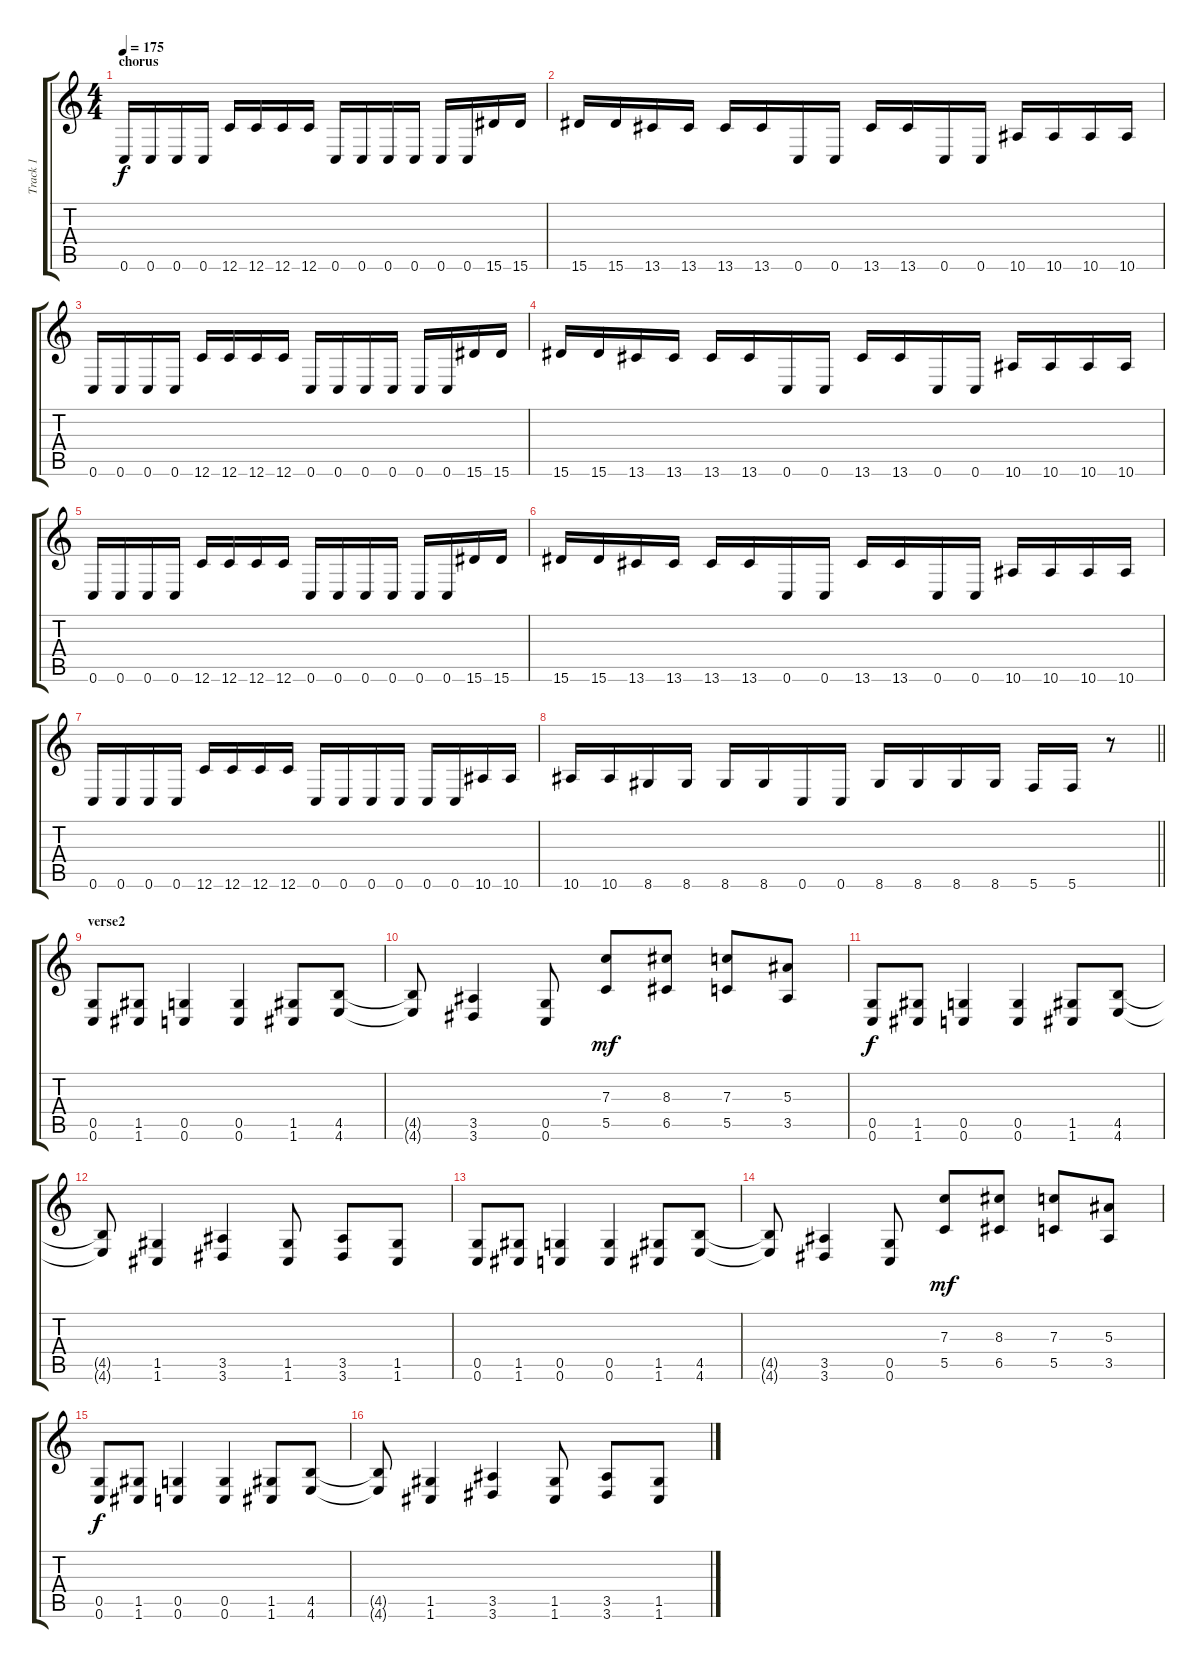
\track ("Track 1" "Track 1") {instrument distortionguitar}
\staff {score tabs}
\tuning (D4 A3 F3 C3 G2 C2) {hide}
\ts (4 4)
\section ("" "chorus")
\tempo 175
\clef g2
\ks c
0.6.16{dy f} 0.6.16 0.6.16 0.6.16 12.6.16 12.6.16 12.6.16 12.6.16 0.6.16 0.6.16 0.6.16 0.6.16 0.6.16 0.6.16 15.6.16 15.6.16 |
15.6.16 15.6.16 13.6.16 13.6.16 13.6.16 13.6.16 0.6.16 0.6.16 13.6.16 13.6.16 0.6.16 0.6.16 10.6.16 10.6.16 10.6.16 10.6.16 |
0.6.16 0.6.16 0.6.16 0.6.16 12.6.16 12.6.16 12.6.16 12.6.16 0.6.16 0.6.16 0.6.16 0.6.16 0.6.16 0.6.16 15.6.16 15.6.16 |
15.6.16 15.6.16 13.6.16 13.6.16 13.6.16 13.6.16 0.6.16 0.6.16 13.6.16 13.6.16 0.6.16 0.6.16 10.6.16 10.6.16 10.6.16 10.6.16 |
0.6.16 0.6.16 0.6.16 0.6.16 12.6.16 12.6.16 12.6.16 12.6.16 0.6.16 0.6.16 0.6.16 0.6.16 0.6.16 0.6.16 15.6.16 15.6.16 |
15.6.16 15.6.16 13.6.16 13.6.16 13.6.16 13.6.16 0.6.16 0.6.16 13.6.16 13.6.16 0.6.16 0.6.16 10.6.16 10.6.16 10.6.16 10.6.16 |
0.6.16 0.6.16 0.6.16 0.6.16 12.6.16 12.6.16 12.6.16 12.6.16 0.6.16 0.6.16 0.6.16 0.6.16 0.6.16 0.6.16 10.6.16 10.6.16 |
\barLineRight lightlight
10.6.16 10.6.16 8.6.16 8.6.16 8.6.16 8.6.16 0.6.16 0.6.16 8.6.16 8.6.16 8.6.16 8.6.16 5.6.16 5.6.16 r.8 |
\section ("" "verse2")
(0.5 0.6).8 (1.5 1.6).8 (0.5 0.6).4 (0.5 0.6).4 (1.5 1.6).8 (4.5 4.6).8 |
(4.5{t} 4.6{t}).8 (3.5 3.6).4 (0.5 0.6).8 (7.3 5.5).8{dy mf} (8.3 6.5).8 (7.3 5.5).8 (5.3 3.5).8 |
(0.5 0.6).8{dy f} (1.5 1.6).8 (0.5 0.6).4 (0.5 0.6).4 (1.5 1.6).8 (4.5 4.6).8 |
(4.5{t} 4.6{t}).8 (1.5 1.6).4 (3.5 3.6).4 (1.5 1.6).8 (3.5 3.6).8 (1.5 1.6).8 |
(0.5 0.6).8 (1.5 1.6).8 (0.5 0.6).4 (0.5 0.6).4 (1.5 1.6).8 (4.5 4.6).8 |
(4.5{t} 4.6{t}).8 (3.5 3.6).4 (0.5 0.6).8 (7.3 5.5).8{dy mf} (8.3 6.5).8 (7.3 5.5).8 (5.3 3.5).8 |
(0.5 0.6).8{dy f} (1.5 1.6).8 (0.5 0.6).4 (0.5 0.6).4 (1.5 1.6).8 (4.5 4.6).8 |
(4.5{t} 4.6{t}).8 (1.5 1.6).4 (3.5 3.6).4 (1.5 1.6).8 (3.5 3.6).8 (1.5 1.6).8
